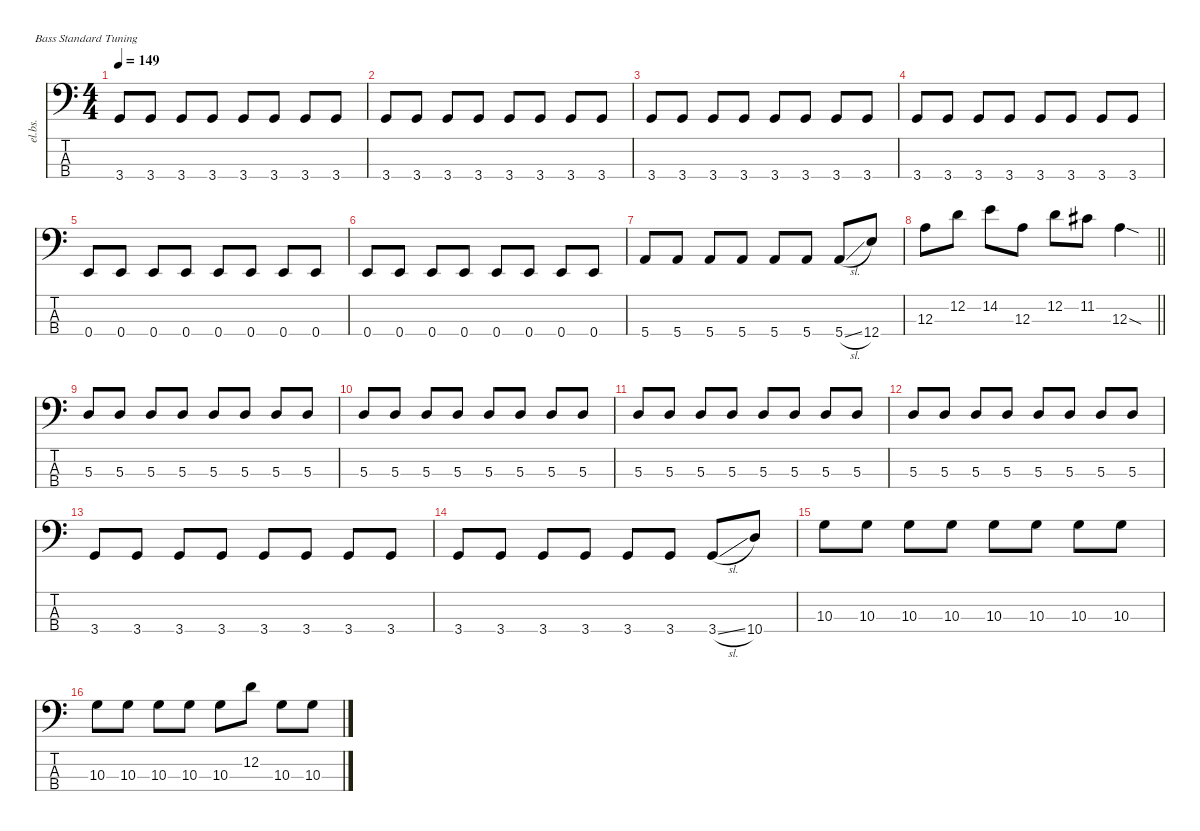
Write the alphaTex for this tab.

\defaultSystemsLayout 4
\hideDynamics
\bracketExtendMode nobrackets
\track ("Electric Bass" "el.bs.") {instrument electricbassfinger}
\staff {score tabs}
\tuning (G2 D2 A1 E1)
\ts (4 4)
\tempo 149
\clef f4
\ks c
3.4.8{dy mf beam Up} 3.4.8{beam Up} 3.4.8{beam Up} 3.4.8{beam Up} 3.4.8{beam Up} 3.4.8{beam Up} 3.4.8{beam Up} 3.4.8{beam Up} |
3.4.8{beam Up} 3.4.8{beam Up} 3.4.8{beam Up} 3.4.8{beam Up} 3.4.8{beam Up} 3.4.8{beam Up} 3.4.8{beam Up} 3.4.8{beam Up} |
3.4.8{beam Up} 3.4.8{beam Up} 3.4.8{beam Up} 3.4.8{beam Up} 3.4.8{beam Up} 3.4.8{beam Up} 3.4.8{beam Up} 3.4.8{beam Up} |
3.4.8{beam Up} 3.4.8{beam Up} 3.4.8{beam Up} 3.4.8{beam Up} 3.4.8{beam Up} 3.4.8{beam Up} 3.4.8{beam Up} 3.4.8{beam Up} |
0.4.8{beam Up} 0.4.8{beam Up} 0.4.8{beam Up} 0.4.8{beam Up} 0.4.8{beam Up} 0.4.8{beam Up} 0.4.8{beam Up} 0.4.8{beam Up} |
0.4.8{beam Up} 0.4.8{beam Up} 0.4.8{beam Up} 0.4.8{beam Up} 0.4.8{beam Up} 0.4.8{beam Up} 0.4.8{beam Up} 0.4.8{beam Up} |
5.4.8{beam Up} 5.4.8{beam Up} 5.4.8{beam Up} 5.4.8{beam Up} 5.4.8{beam Up} 5.4.8{beam Up} 5.4{sl}.8{beam Up} 12.4.8{beam Up} |
\barLineRight lightlight
12.3.8{beam Down} 12.2.8{beam Down} 14.2.8{beam Down} 12.3.8{beam Down} 12.2.8{beam Down} 11.2{acc #}.8{beam Down} 12.3{sod}.4{beam Down} |
5.3.8{beam Up} 5.3.8{beam Up} 5.3.8{beam Up} 5.3.8{beam Up} 5.3.8{beam Up} 5.3.8{beam Up} 5.3.8{beam Up} 5.3.8{beam Up} |
5.3.8{beam Up} 5.3.8{beam Up} 5.3.8{beam Up} 5.3.8{beam Up} 5.3.8{beam Up} 5.3.8{beam Up} 5.3.8{beam Up} 5.3.8{beam Up} |
5.3.8{beam Up} 5.3.8{beam Up} 5.3.8{beam Up} 5.3.8{beam Up} 5.3.8{beam Up} 5.3.8{beam Up} 5.3.8{beam Up} 5.3.8{beam Up} |
5.3.8{beam Up} 5.3.8{beam Up} 5.3.8{beam Up} 5.3.8{beam Up} 5.3.8{beam Up} 5.3.8{beam Up} 5.3.8{beam Up} 5.3.8{beam Up} |
3.4.8{beam Up} 3.4.8{beam Up} 3.4.8{beam Up} 3.4.8{beam Up} 3.4.8{beam Up} 3.4.8{beam Up} 3.4.8{beam Up} 3.4.8{beam Up} |
3.4.8{beam Up} 3.4.8{beam Up} 3.4.8{beam Up} 3.4.8{beam Up} 3.4.8{beam Up} 3.4.8{beam Up} 3.4{sl}.8{beam Up} 10.4.8{beam Up} |
10.3.8{beam Down} 10.3.8{beam Down} 10.3.8{beam Down} 10.3.8{beam Down} 10.3.8{beam Down} 10.3.8{beam Down} 10.3.8{beam Down} 10.3.8{beam Down} |
10.3.8{beam Down} 10.3.8{beam Down} 10.3.8{beam Down} 10.3.8{beam Down} 10.3.8{beam Down} 12.2.8{beam Down} 10.3.8{beam Down} 10.3.8{beam Down}
